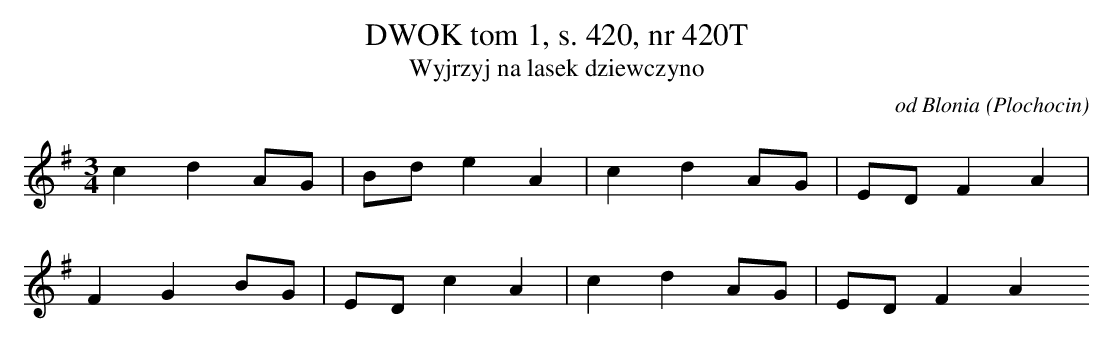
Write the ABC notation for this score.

X:1
T: DWOK tom 1, s. 420, nr 420T
T: Wyjrzyj na lasek dziewczyno
O: od Blonia (Plochocin)
M: 3/4
L: 1/8
K: G
c2d2AG | Bde2A2 | c2d2AG | EDF2A2 |
F2G2BG | EDc2A2 | c2d2AG | EDF2A2
